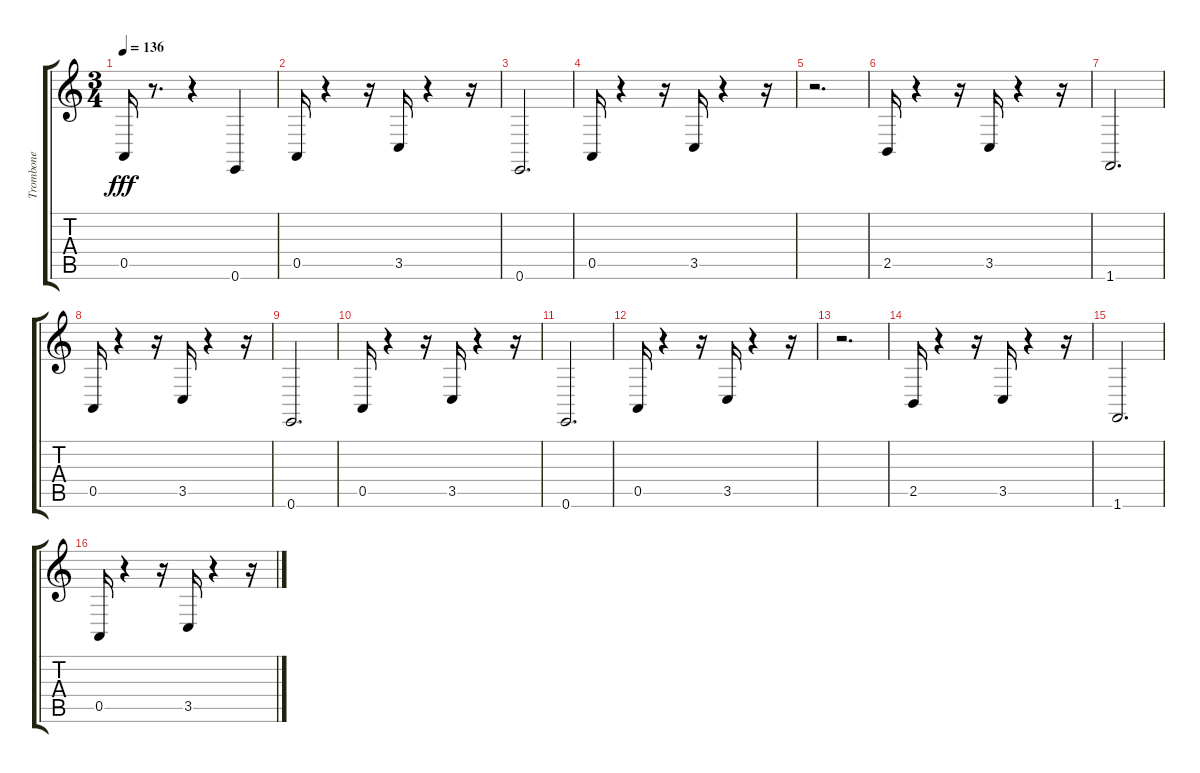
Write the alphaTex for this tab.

\track ("Trombone" "Trombone") {instrument trombone}
\staff {score tabs}
\tuning (E4 B3 G3 D3 A2 E2) {hide}
\ts (3 4)
\tempo 136
\clef g2
\ks c
0.5.16{dy fff} r.8{d} r.4 0.6.4 |
0.5.16 r.4 r.16 3.5.16 r.4 r.16 |
0.6.2{d} |
0.5.16 r.4 r.16 3.5.16 r.4 r.16 |
r.2{d} |
2.5.16 r.4 r.16 3.5.16 r.4 r.16 |
1.6.2{d} |
0.5.16 r.4 r.16 3.5.16 r.4 r.16 |
0.6.2{d} |
0.5.16 r.4 r.16 3.5.16 r.4 r.16 |
0.6.2{d} |
0.5.16 r.4 r.16 3.5.16 r.4 r.16 |
r.2{d} |
2.5.16 r.4 r.16 3.5.16 r.4 r.16 |
1.6.2{d} |
0.5.16 r.4 r.16 3.5.16 r.4 r.16
